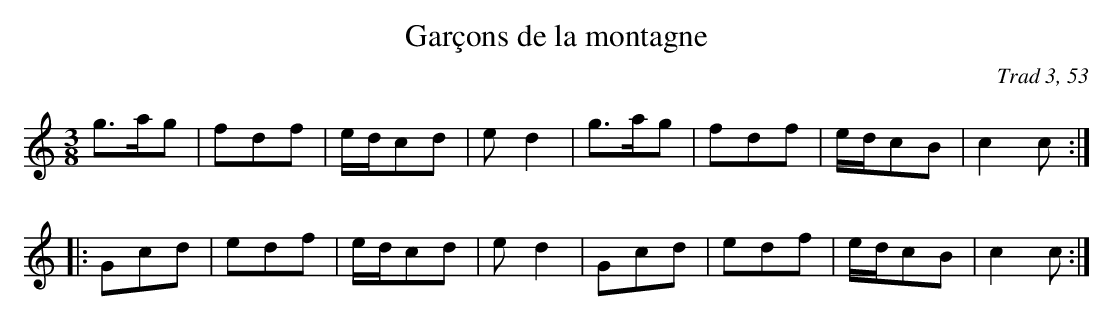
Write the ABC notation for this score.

X:1
T:Garçons de la montagne
C:Trad 3, 53
M:3/8
L:1/16
K:C
g3ag2|f2d2f2|edc2d2|e2d4|\
g3ag2|f2d2f2|edc2B2|c4c2:|
|:G2c2d2|e2d2f2|edc2d2|e2d4|\
G2c2d2|e2d2f2|edc2B2|c4c2:|
